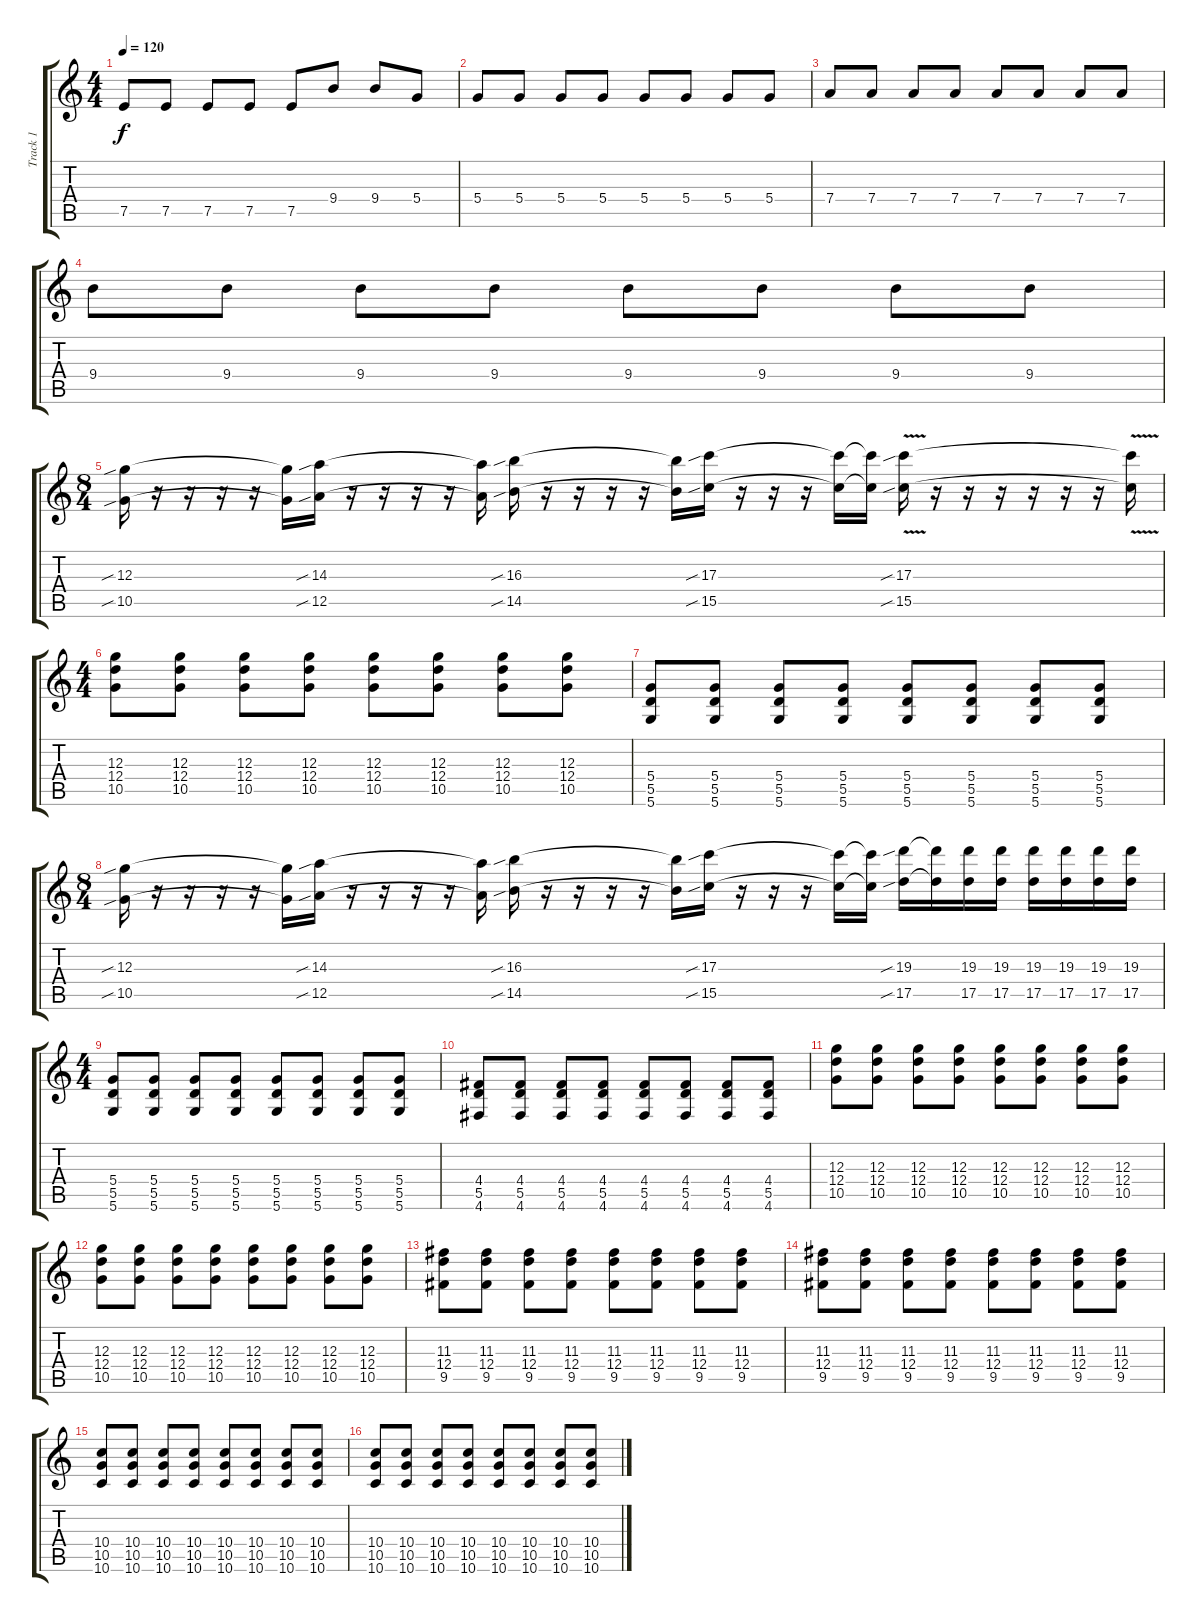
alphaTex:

\track ("Track 1" "Track 1") {instrument distortionguitar}
\staff {score tabs}
\tuning (E4 B3 G3 D3 A2 D2) {hide}
\ts (4 4)
\tempo 120
\clef g2
\ks c
7.5.8{dy f} 7.5.8 7.5.8 7.5.8 7.5.8 9.4.8 9.4.8 5.4.8 |
5.4.8 5.4.8 5.4.8 5.4.8 5.4.8 5.4.8 5.4.8 5.4.8 |
7.4.8 7.4.8 7.4.8 7.4.8 7.4.8 7.4.8 7.4.8 7.4.8 |
9.4.8 9.4.8 9.4.8 9.4.8 9.4.8 9.4.8 9.4.8 9.4.8 |
\ts (8 4)
(12.3{sib} 10.5{sib}).16 r.16 r.16 r.16 r.16 (12.3{t} 10.5{t}).16 (14.3{sib} 12.5{sib}).16 r.16 r.16 r.16 r.16 (14.3{t} 12.5{t}).16 (16.3{sib} 14.5{sib}).16 r.16 r.16 r.16 r.16 (16.3{t} 14.5{t}).16 (17.3{sib} 15.5{sib}).16 r.16 r.16 r.16 (17.3{t} 15.5{t}).16 (17.3{t} 15.5{t}).16 (17.3{v sib} 15.5{sib}).16 r.16 r.16 r.16 r.16 r.16 r.16 (17.3{t} 15.5{t}).16 |
\ts (4 4)
(12.3 12.4 10.5).8 (12.3 12.4 10.5).8 (12.3 12.4 10.5).8 (12.3 12.4 10.5).8 (12.3 12.4 10.5).8 (12.3 12.4 10.5).8 (12.3 12.4 10.5).8 (12.3 12.4 10.5).8 |
(5.4 5.5 5.6).8 (5.4 5.5 5.6).8 (5.4 5.5 5.6).8 (5.4 5.5 5.6).8 (5.4 5.5 5.6).8 (5.4 5.5 5.6).8 (5.4 5.5 5.6).8 (5.4 5.5 5.6).8 |
\ts (8 4)
(12.3{sib} 10.5{sib}).16 r.16 r.16 r.16 r.16 (12.3{t} 10.5{t}).16 (14.3{sib} 12.5{sib}).16 r.16 r.16 r.16 r.16 (14.3{t} 12.5{t}).16 (16.3{sib} 14.5{sib}).16 r.16 r.16 r.16 r.16 (16.3{t} 14.5{t}).16 (17.3{sib} 15.5{sib}).16 r.16 r.16 r.16 (17.3{t} 15.5{t}).16 (17.3{t} 15.5{t}).16 (19.3{sib} 17.5{sib}).16 (19.3{t} 17.5{t}).16 (19.3 17.5).16 (19.3 17.5).16 (19.3 17.5).16 (19.3 17.5).16 (19.3 17.5).16 (19.3 17.5).16 |
\ts (4 4)
(5.4 5.5 5.6).8 (5.4 5.5 5.6).8 (5.4 5.5 5.6).8 (5.4 5.5 5.6).8 (5.4 5.5 5.6).8 (5.4 5.5 5.6).8 (5.4 5.5 5.6).8 (5.4 5.5 5.6).8 |
(4.4 5.5 4.6).8 (4.4 5.5 4.6).8 (4.4 5.5 4.6).8 (4.4 5.5 4.6).8 (4.4 5.5 4.6).8 (4.4 5.5 4.6).8 (4.4 5.5 4.6).8 (4.4 5.5 4.6).8 |
(12.3 12.4 10.5).8 (12.3 12.4 10.5).8 (12.3 12.4 10.5).8 (12.3 12.4 10.5).8 (12.3 12.4 10.5).8 (12.3 12.4 10.5).8 (12.3 12.4 10.5).8 (12.3 12.4 10.5).8 |
(12.3 12.4 10.5).8 (12.3 12.4 10.5).8 (12.3 12.4 10.5).8 (12.3 12.4 10.5).8 (12.3 12.4 10.5).8 (12.3 12.4 10.5).8 (12.3 12.4 10.5).8 (12.3 12.4 10.5).8 |
(11.3 12.4 9.5).8 (11.3 12.4 9.5).8 (11.3 12.4 9.5).8 (11.3 12.4 9.5).8 (11.3 12.4 9.5).8 (11.3 12.4 9.5).8 (11.3 12.4 9.5).8 (11.3 12.4 9.5).8 |
(11.3 12.4 9.5).8 (11.3 12.4 9.5).8 (11.3 12.4 9.5).8 (11.3 12.4 9.5).8 (11.3 12.4 9.5).8 (11.3 12.4 9.5).8 (11.3 12.4 9.5).8 (11.3 12.4 9.5).8 |
(10.4 10.5 10.6).8 (10.4 10.5 10.6).8 (10.4 10.5 10.6).8 (10.4 10.5 10.6).8 (10.4 10.5 10.6).8 (10.4 10.5 10.6).8 (10.4 10.5 10.6).8 (10.4 10.5 10.6).8 |
(10.4 10.5 10.6).8 (10.4 10.5 10.6).8 (10.4 10.5 10.6).8 (10.4 10.5 10.6).8 (10.4 10.5 10.6).8 (10.4 10.5 10.6).8 (10.4 10.5 10.6).8 (10.4 10.5 10.6).8
